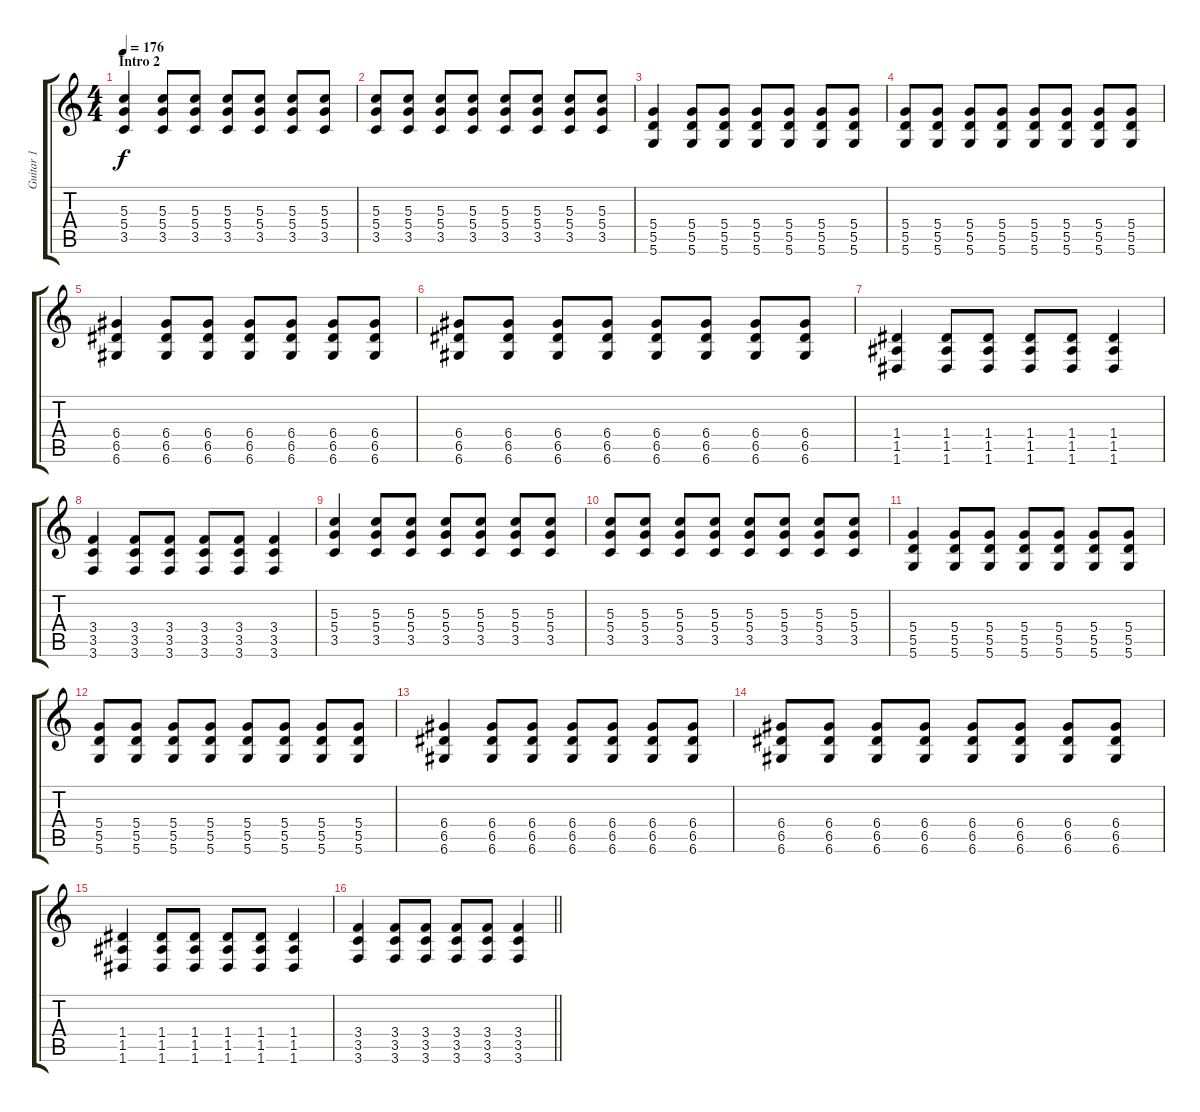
\track ("Guitar 1" "Guitar 1") {instrument distortionguitar}
\staff {score tabs}
\tuning (E4 B3 G3 D3 A2 D2) {hide}
\ts (4 4)
\section ("" "Intro 2")
\tempo 176
\clef g2
\ks c
(5.3 5.4 3.5).4{dy f} (5.3 5.4 3.5).8 (5.3 5.4 3.5).8 (5.3 5.4 3.5).8 (5.3 5.4 3.5).8 (5.3 5.4 3.5).8 (5.3 5.4 3.5).8 |
(5.3 5.4 3.5).8 (5.3 5.4 3.5).8 (5.3 5.4 3.5).8 (5.3 5.4 3.5).8 (5.3 5.4 3.5).8 (5.3 5.4 3.5).8 (5.3 5.4 3.5).8 (5.3 5.4 3.5).8 |
(5.4 5.5 5.6).4 (5.4 5.5 5.6).8 (5.4 5.5 5.6).8 (5.4 5.5 5.6).8 (5.4 5.5 5.6).8 (5.4 5.5 5.6).8 (5.4 5.5 5.6).8 |
(5.4 5.5 5.6).8 (5.4 5.5 5.6).8 (5.4 5.5 5.6).8 (5.4 5.5 5.6).8 (5.4 5.5 5.6).8 (5.4 5.5 5.6).8 (5.4 5.5 5.6).8 (5.4 5.5 5.6).8 |
(6.4 6.5 6.6).4 (6.4 6.5 6.6).8 (6.4 6.5 6.6).8 (6.4 6.5 6.6).8 (6.4 6.5 6.6).8 (6.4 6.5 6.6).8 (6.4 6.5 6.6).8 |
(6.4 6.5 6.6).8 (6.4 6.5 6.6).8 (6.4 6.5 6.6).8 (6.4 6.5 6.6).8 (6.4 6.5 6.6).8 (6.4 6.5 6.6).8 (6.4 6.5 6.6).8 (6.4 6.5 6.6).8 |
(1.4 1.5 1.6).4 (1.4 1.5 1.6).8 (1.4 1.5 1.6).8 (1.4 1.5 1.6).8 (1.4 1.5 1.6).8 (1.4 1.5 1.6).4 |
(3.4 3.5 3.6).4 (3.4 3.5 3.6).8 (3.4 3.5 3.6).8 (3.4 3.5 3.6).8 (3.4 3.5 3.6).8 (3.4 3.5 3.6).4 |
(5.3 5.4 3.5).4 (5.3 5.4 3.5).8 (5.3 5.4 3.5).8 (5.3 5.4 3.5).8 (5.3 5.4 3.5).8 (5.3 5.4 3.5).8 (5.3 5.4 3.5).8 |
(5.3 5.4 3.5).8 (5.3 5.4 3.5).8 (5.3 5.4 3.5).8 (5.3 5.4 3.5).8 (5.3 5.4 3.5).8 (5.3 5.4 3.5).8 (5.3 5.4 3.5).8 (5.3 5.4 3.5).8 |
(5.4 5.5 5.6).4 (5.4 5.5 5.6).8 (5.4 5.5 5.6).8 (5.4 5.5 5.6).8 (5.4 5.5 5.6).8 (5.4 5.5 5.6).8 (5.4 5.5 5.6).8 |
(5.4 5.5 5.6).8 (5.4 5.5 5.6).8 (5.4 5.5 5.6).8 (5.4 5.5 5.6).8 (5.4 5.5 5.6).8 (5.4 5.5 5.6).8 (5.4 5.5 5.6).8 (5.4 5.5 5.6).8 |
(6.4 6.5 6.6).4 (6.4 6.5 6.6).8 (6.4 6.5 6.6).8 (6.4 6.5 6.6).8 (6.4 6.5 6.6).8 (6.4 6.5 6.6).8 (6.4 6.5 6.6).8 |
(6.4 6.5 6.6).8 (6.4 6.5 6.6).8 (6.4 6.5 6.6).8 (6.4 6.5 6.6).8 (6.4 6.5 6.6).8 (6.4 6.5 6.6).8 (6.4 6.5 6.6).8 (6.4 6.5 6.6).8 |
(1.4 1.5 1.6).4 (1.4 1.5 1.6).8 (1.4 1.5 1.6).8 (1.4 1.5 1.6).8 (1.4 1.5 1.6).8 (1.4 1.5 1.6).4 |
\barLineRight lightlight
(3.4 3.5 3.6).4 (3.4 3.5 3.6).8 (3.4 3.5 3.6).8 (3.4 3.5 3.6).8 (3.4 3.5 3.6).8 (3.4 3.5 3.6).4
